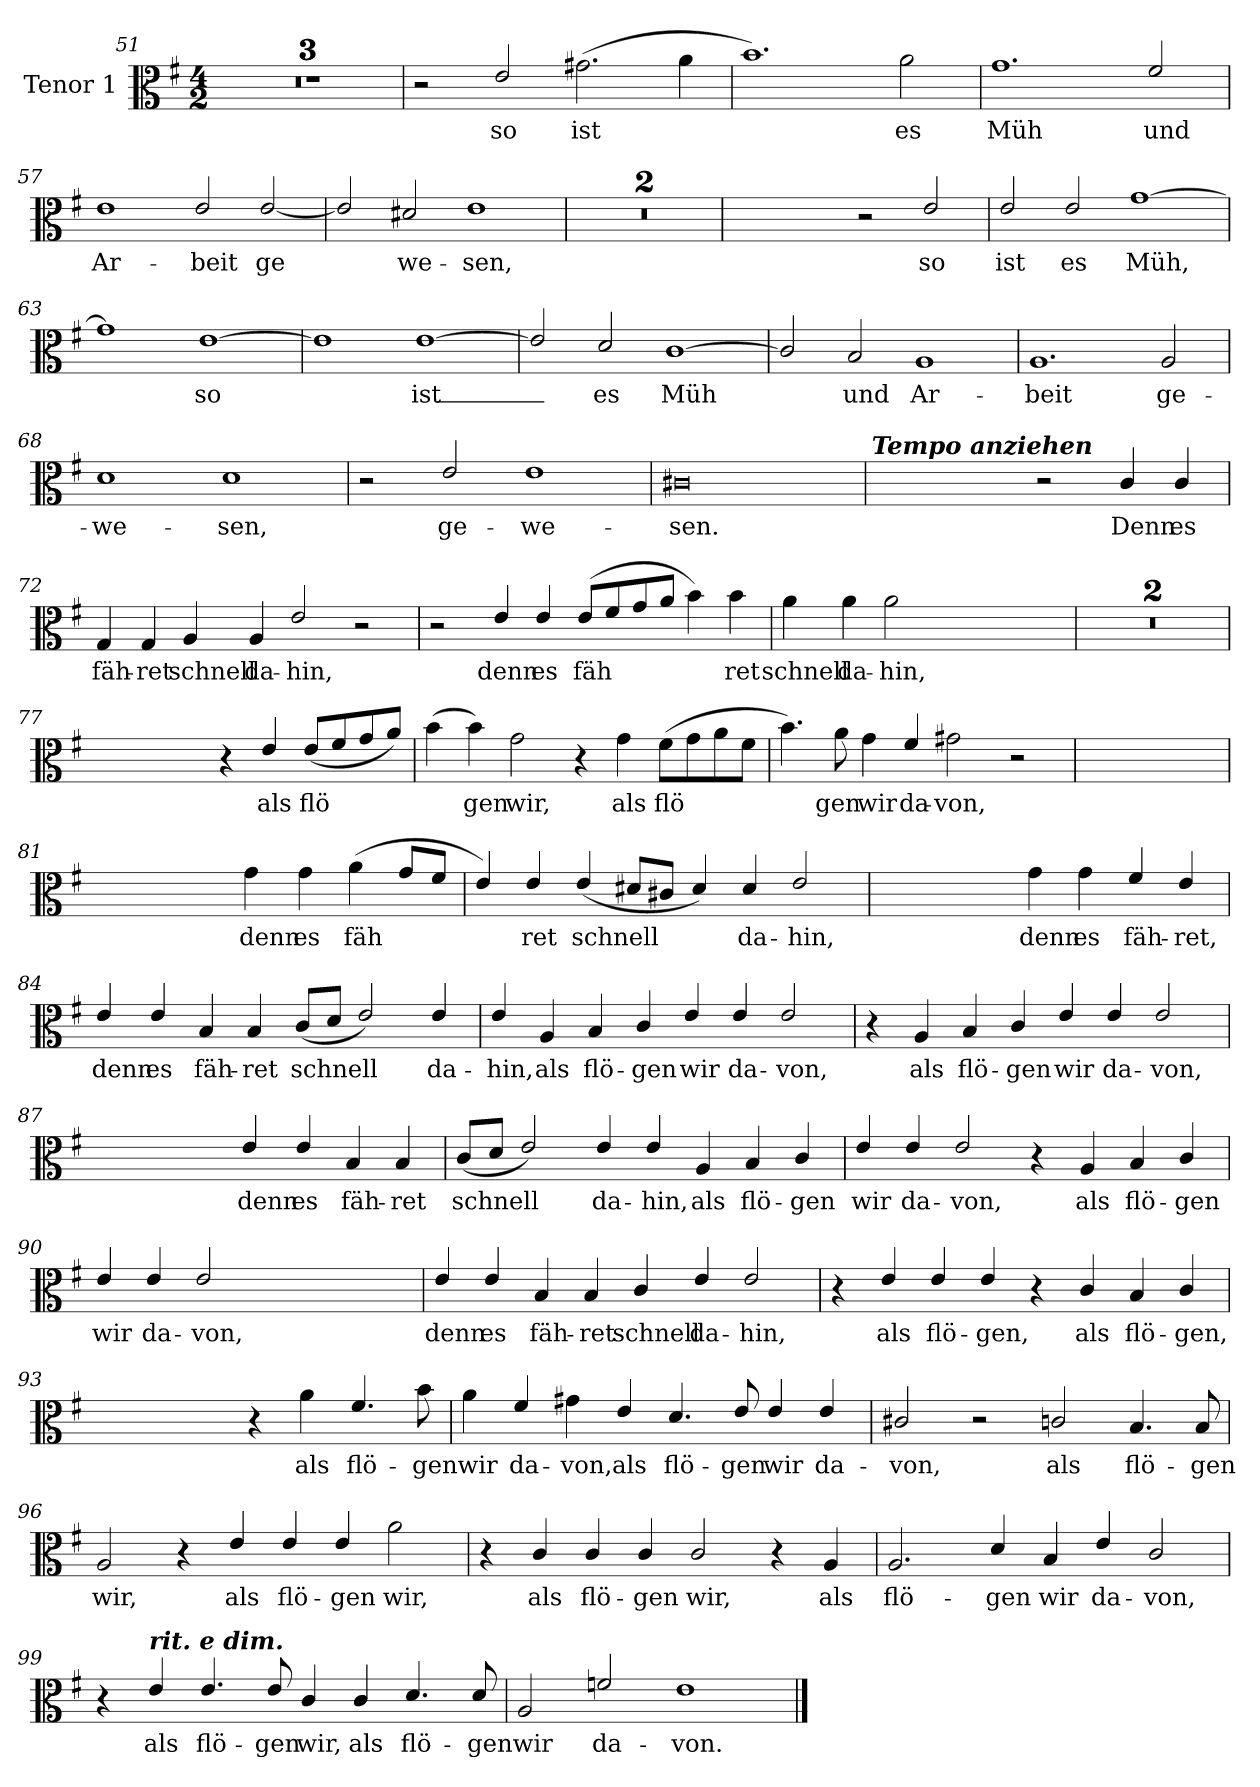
**kern	**text
*part1	*part1
*staff1	*staff1
*I"Tenor 1	*
*I'T 1	*
*clefC3	*
*ITrd4c7	*
*k[]	*
*M4/2	*
=51	=51
0r	.
=52	=52
0r	.
=53	=53
0r	.
=54	=54
2r	.
!	!LO:LY:b
2A/	so
!	!LO:LY:b
(2.c#X\	ist
4d\	.
=55	=55
1.e)	.
!	!LO:LY:b
2d\	es
!!LO:LB:g=z
=56	=56
!	!LO:LY:b
1.c	Müh
!	!LO:LY:b
2B/	und
=57	=57
!	!LO:LY:b
1A	Ar-
!	!LO:LY:b
2A/	beit
!	!LO:LY:b
[2A/	ge
!!LO:LB:g=z
=58	=58
2A/]	.
!	!LO:LY:b
2G#X/	we-
!	!LO:LY:b
1A	sen,
=59	=59
0r	.
=60	=60
0r	.
=61	=61
2ryy	.
2ryy	.
2r	.
!	!LO:LY:b
2A/	so
=62	=62
!	!LO:LY:b
2A/	ist
!	!LO:LY:b
2A/	es
!	!LO:LY:b
[1c	Müh,
=63	=63
1c]	.
!	!LO:LY:b
[1A	so
!!LO:LB:g=z
=64	=64
1A]	.
!	!LO:LY:b
[1A	ist_-
!!LO:LB:g=z
=65	=65
!	!LO:LY:b
2A/]	_
!	!LO:LY:b
2G/	es
!	!LO:LY:b
[1F	Müh
=66	=66
2F/]	.
!	!LO:LY:b
2E/	und
!	!LO:LY:b
1D	Ar-
=67	=67
!	!LO:LY:b
1.D	beit
!	!LO:LY:b
2D/	ge-
=68	=68
!	!LO:LY:b
1G	we-
!	!LO:LY:b
1G	sen,
=69	=69
2r	.
!	!LO:LY:b
2A/	ge-
!	!LO:LY:b
1A	we-
!!LO:LB:g=z
=70	=70
!	!LO:LY:b
0F#X	sen.
=71	=71
!LO:TX:a:Bi:t=Tempo anziehen	!
2ryy	.
2ryy	.
2r	.
!	!LO:LY:b
4F/	Denn
!	!LO:LY:b
4F/	es
=72	=72
!	!LO:LY:b
4C/	fäh-
!	!LO:LY:b
4C/	ret
!	!LO:LY:b
4D/	schnell
!	!LO:LY:b
4D/	da-
!	!LO:LY:b
2A/	hin,
2r	.
!!LO:PB:g=z
=73	=73
2r	.
!	!LO:LY:b
4A/	denn
!	!LO:LY:b
4A/	es
!	!LO:LY:b
(8A/L	fäh
8B/	.
8c/	.
8d/J	.
4e\)	.
!	!LO:LY:b
4e\	ret
=74	=74
!	!LO:LY:b
4d\	schnell
!	!LO:LY:b
4d\	da-
!	!LO:LY:b
2d\	hin,
2ryy	.
2ryy	.
=75	=75
0r	.
=76	=76
0r	.
=77	=77
2ryy	.
2ryy	.
4r	.
!	!LO:LY:b
4A/	als
!	!LO:LY:b
(8A/L	flö
8B/	.
8c/	.
8d/J)	.
!!LO:LB:g=z
=78	=78
!	!LO:LY:b
(4e\	_-
!	!LO:LY:b
4e\)	gen
!	!LO:LY:b
2c\	wir,
4r	.
!	!LO:LY:b
4c\	als
!	!LO:LY:b
(8B\L	flö
8c\	.
8d\	.
8B\J	.
=79	=79
4.e\)	.
!	!LO:LY:b
8d\	gen
!	!LO:LY:b
4c\	wir
!	!LO:LY:b
4B/	da-
!	!LO:LY:b
2c#X\	von,
2r	.
=80	=80
0ryy	.
=81	=81
2ryy	.
2ryy	.
!	!LO:LY:b
4c\	denn
!	!LO:LY:b
4c\	es
!	!LO:LY:b
(4d\	fäh
8c/L	.
8B/J	.
!!LO:LB:g=z
=82	=82
4A/)	.
!	!LO:LY:b
4A/	ret
!	!LO:LY:b
(4A/	schnell
8G#X/L	.
8F#X/J	.
4G#/)	.
!	!LO:LY:b
4G#/	da-
!	!LO:LY:b
2A/	hin,
!!LO:LB:g=z
=83	=83
2ryy	.
2ryy	.
!	!LO:LY:b
4c\	denn
!	!LO:LY:b
4c\	es
!	!LO:LY:b
4B/	fäh-
!	!LO:LY:b
4A/	ret,
=84	=84
!	!LO:LY:b
4A/	denn
!	!LO:LY:b
4A/	es
!	!LO:LY:b
4E/	fäh-
!	!LO:LY:b
4E/	ret
!	!LO:LY:b
(8F/L	schnell
8G/J	.
2A/)	.
!	!LO:LY:b
4A/	da-
=85	=85
!	!LO:LY:b
4A/	hin,
!	!LO:LY:b
4D/	als
!	!LO:LY:b
4E/	flö-
!	!LO:LY:b
4F/	gen
!	!LO:LY:b
4A/	wir
!	!LO:LY:b
4A/	da-
!	!LO:LY:b
2A/	von,
=86	=86
4r	.
!	!LO:LY:b
4D/	als
!	!LO:LY:b
4E/	flö-
!	!LO:LY:b
4F/	gen
!	!LO:LY:b
4A/	wir
!	!LO:LY:b
4A/	da-
!	!LO:LY:b
2A/	von,
!!LO:LB:g=z
=87	=87
2ryy	.
2ryy	.
!	!LO:LY:b
4A/	denn
!	!LO:LY:b
4A/	es
!	!LO:LY:b
4E/	fäh-
!	!LO:LY:b
4E/	ret
=88	=88
!	!LO:LY:b
(8F/L	schnell
8G/J	.
2A/)	.
!	!LO:LY:b
4A/	da-
!	!LO:LY:b
4A/	hin,
!	!LO:LY:b
4D/	als
!	!LO:LY:b
4E/	flö-
!	!LO:LY:b
4F/	gen
=89	=89
!	!LO:LY:b
4A/	wir
!	!LO:LY:b
4A/	da-
!	!LO:LY:b
2A/	von,
4r	.
!	!LO:LY:b
4D/	als
!	!LO:LY:b
4E/	flö-
!	!LO:LY:b
4F/	gen
=90	=90
!	!LO:LY:b
4A/	wir
!	!LO:LY:b
4A/	da-
!	!LO:LY:b
2A/	von,
2ryy	.
2ryy	.
!!LO:LB:g=z
=91	=91
!	!LO:LY:b
4A/	denn
!	!LO:LY:b
4A/	es
!	!LO:LY:b
4E/	fäh-
!	!LO:LY:b
4E/	ret
!	!LO:LY:b
4F/	schnell
!	!LO:LY:b
4A/	da-
!	!LO:LY:b
2A/	hin,
=92	=92
4r	.
!	!LO:LY:b
4A/	als
!	!LO:LY:b
4A/	flö-
!	!LO:LY:b
4A/	gen,
4r	.
!	!LO:LY:b
4F/	als
!	!LO:LY:b
4E/	flö-
!	!LO:LY:b
4F/	gen,
!!LO:LB:g=z
=93	=93
2ryy	.
2ryy	.
4r	.
!	!LO:LY:b
4d\	als
!	!LO:LY:b
4.B/	flö-
!	!LO:LY:b
8e\	gen
=94	=94
!	!LO:LY:b
4d\	wir
!	!LO:LY:b
4B/	da-
!	!LO:LY:b
4c#X\	von,
!	!LO:LY:b
4A/	als
!	!LO:LY:b
4.G/	flö-
!	!LO:LY:b
8A/	gen
!	!LO:LY:b
4A/	wir
!	!LO:LY:b
4A/	da-
=95	=95
!	!LO:LY:b
2F#X/	von,
2r	.
!	!LO:LY:b
2Fn/	als
!	!LO:LY:b
4.E/	flö-
!	!LO:LY:b
8E/	gen
!!LO:LB:g=z
=96	=96
!	!LO:LY:b
2D/	wir,
4r	.
!	!LO:LY:b
4A/	als
!	!LO:LY:b
4A/	flö-
!	!LO:LY:b
4A/	gen
!	!LO:LY:b
2d\	wir,
=97	=97
4r	.
!	!LO:LY:b
4F/	als
!	!LO:LY:b
4F/	flö-
!	!LO:LY:b
4F/	gen
!	!LO:LY:b
2F/	wir,
4r	.
!	!LO:LY:b
4D/	als
!!LO:LB:g=z
=98	=98
!	!LO:LY:b
2.D/	flö-
!	!LO:LY:b
4G/	gen
!	!LO:LY:b
4E/	wir
!	!LO:LY:b
4A/	da-
!	!LO:LY:b
2F/	von,
=99	=99
4r	.
!LO:TX:a:Bi:t=rit. e dim.	!
!	!LO:LY:b
4A/	als
!	!LO:LY:b
4.A/	flö-
!	!LO:LY:b
8A/	gen
!	!LO:LY:b
4F/	wir,
!	!LO:LY:b
4F/	als
!	!LO:LY:b
4.G/	flö-
!	!LO:LY:b
8G/	gen
=100	=100
!	!LO:LY:b
2D/	wir
!	!LO:LY:b
2B-X/	da-
!	!LO:LY:b
1A>	von.
==	==
*-	*-
